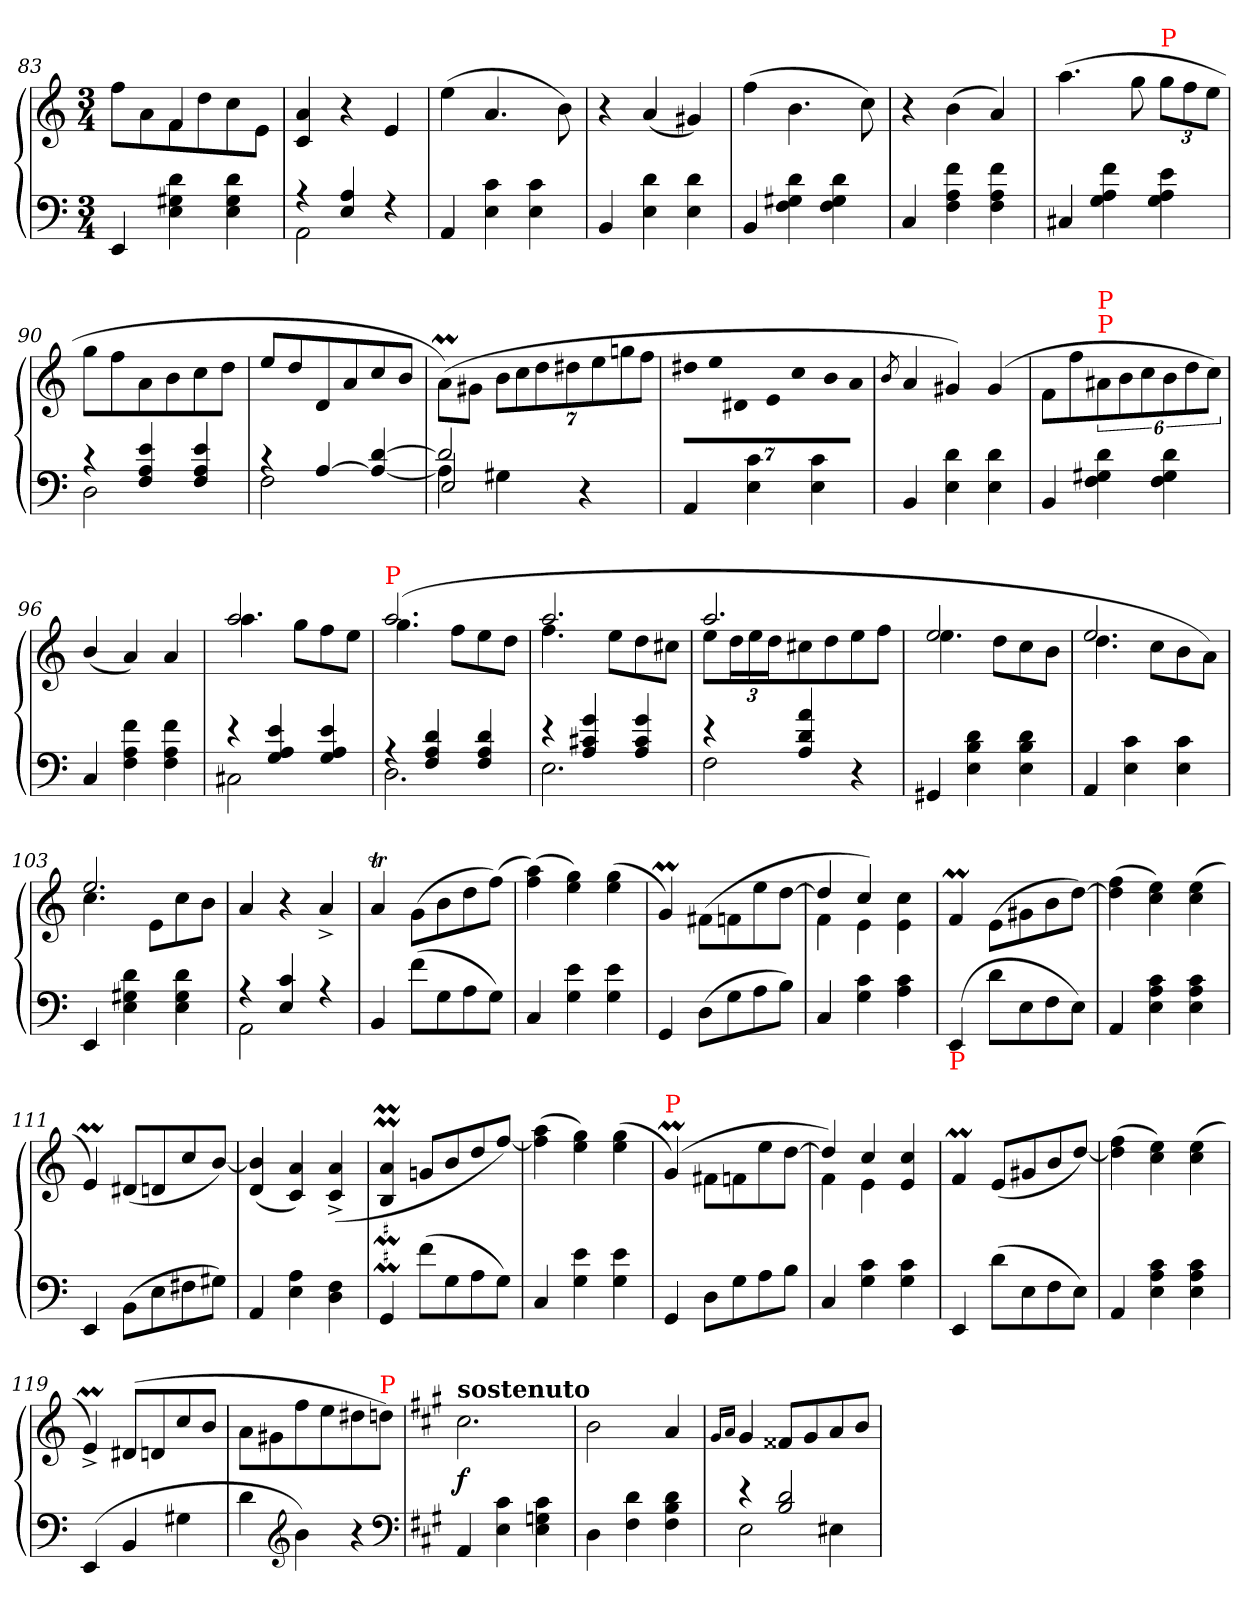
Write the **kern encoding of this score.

**kern	**kern	**dynam
*part1	*part1	*part1
*staff2	*staff1	*staff1/2
*clefF4	*clefG2	*
*k[]	*k[]	*
*M3/4	*M3/4	*
=83	=83	=83
*	*^	*
4EE	4ryy	8ffL	.
.	.	8a	.
4d 4G#X 4E	4f	8f	.
.	.	8dd	.
4d 4G# 4E	4ryy	8cc	.
.	.	8eJ	.
*	*v	*v	*
=84	=84	=84
*^	*	*
4rA	2AA	4a 4c	.
4A 4E	.	4r	.
4rF	4ryy	4e	.
*v	*v	*	*
=85	=85	=85
4AA	(>4ee	.
4c 4E	4.a	.
4c 4E	.	.
.	8b)	.
=86	=86	=86
4BB/	4r	.
4d 4E	(<4a/	.
4d 4E	4g#X/)	.
=87	=87	=87
4BB/	(>4ff	.
4d 4G#X 4F	4.b	.
4d 4G# 4F	.	.
.	8cc)	.
=88	=88	=88
4C/	4r	.
4f 4A 4F	(>4b	.
4f 4A 4F	4a/)	.
=89	=89	=89
4C#X/	(>4.aa	.
4f 4A 4G	.	.
.	8gg	.
*	*Xbrackettup	*
!	!LO:TX:a:color=red:t=P	!
4e 4A 4G	12ggL	.
.	12ff	.
.	12eeJ	.
=90	=90	=90
*^	*	*
4rc	2D	8ggL	.
.	.	8ff	.
4e 4A 4F	.	8a	.
.	.	8b	.
4e/ 4A/ 4F/	4ryy	8cc	.
.	.	8ddJ	.
=91	=91	=91	=91
4rc	2F	8eeL	.
.	.	8dd	.
[4A	.	8d	.
.	.	8a	.
[4d/ 4A_/	4ryy	8cc	.
.	.	8bJ	.
=92	=92	=92	=92
*	*^	*	*
2d]	4A]	2E	(>8aM\L)	.
.	.	.	8g#XJ	.
.	4G#X	.	14bL	.
.	.	.	14cc	.
.	.	.	14dd	.
.	.	.	14dd#X	.
4r	4ryy	4ryy	.	.
.	.	.	14ee	.
.	.	.	14ggn	.
.	.	.	14ffJ	.
*v	*v	*v	*	*
=93	=93	=93
!	!LO:N:vis=8	!
4AA	28%3dd#X\L	.
!	!LO:N:vis=8	!
.	28%3ee	.
!	!LO:N:vis=8	!
.	28%3d#X	.
4c 4E	.	.
!	!LO:N:vis=8	!
.	28%3e	.
!	!LO:N:vis=8	!
.	28%3cc	.
4c 4E	.	.
!	!LO:N:vis=8	!
.	28%3b	.
!	!LO:N:vis=8	!
.	28%3aJ	.
=94	=94	=94
.	8qb/	.
4BB	4a/	.
4d 4E	4g#X/)	.
4d 4E	(>4g#/	.
=95	=95	=95
4BB	8fL	.
.	8ff	.
*	*brackettup	*
!	!LO:TX:a:color=red:t=P	!
!	!LO:TX:a:color=red:t=P	!
4d 4G#X 4F	12a#X	.
.	12b	.
.	12cc	.
4d 4G# 4F	12b	.
.	12dd	.
.	12ccJ)	.
=96	=96	=96
4C/	(<4b/	.
4f 4A 4F	4a/)	.
4f 4A 4F	4a/	.
=97	=97	=97
*^	*^	*
4re	2C#X	2.aa	4.aa	.
4e 4A 4G	.	.	.	.
.	.	.	8ggL	.
4e/ 4A/ 4G/	4ryy	.	8ff	.
.	.	.	8eeJ	.
=98	=98	=98	=98	=98
!	!	!LO:TX:a:color=red:t=P	!	!
4rA	2.D	(>2.aa	4.gg	.
4d 4A 4F	.	.	.	.
.	.	.	8ffL	.
4d 4A 4F	.	.	8ee	.
.	.	.	8ddJ	.
=99	=99	=99	=99	=99
4re	2.E	2.aa	4.ff	.
4g 4c#X 4A	.	.	.	.
.	.	.	8eeL	.
4g 4c# 4A	.	.	8dd	.
.	.	.	8cc#XJ	.
=100	=100	=100	=100	=100
4re	2F	2.aa	8eeL	.
*	*	*	*Xbrackettup	*
.	.	.	24ddL	.
.	.	.	24ee	.
.	.	.	24ddJ	.
4a 4d 4A	.	.	8cc#X	.
.	.	.	8dd	.
4r	4ryy	.	8ee	.
.	.	.	8ffJ	.
*v	*v	*	*	*
=101	=101	=101	=101
4GG#X	2ee	4.ee	.
4d 4B 4E	.	.	.
.	.	8ddL	.
4d 4B 4E	4ryy	8cc	.
.	.	8bJ	.
=102	=102	=102	=102
4AA	2.ee	4.dd	.
4c 4E	.	.	.
.	.	8ccL	.
4c 4E	.	8b	.
.	.	8aJ)	.
=103	=103	=103	=103
4EE	2.ee	4.cc	.
4d 4G#X 4E	.	.	.
.	.	8eL	.
4d 4G# 4E	.	8cc	.
.	.	8bJ	.
*	*v	*v	*
=104	=104	=104
*^	*	*
4rA	2AA	4a/	.
4c 4E	.	4r	.
4rA	4ryy	4a^>/	.
*v	*v	*	*
=105	=105	=105
4BB/	4aT/	.
(>8fL	(>8gL	.
8G	8b	.
8A	8dd	.
8GJ)	(>8ffJ)	.
=106	=106	=106
4C/	(>4aa 4ff)	.
4e 4G	4gg 4ee)	.
4e 4G	(>4gg 4ee	.
=107	=107	=107
4GG	4gM/)	.
(>8DL	(>8f#X\L	.
8G	8fn	.
8A	8ee	.
8BJ)	[8ddJ	.
=108	=108	=108
*	*^	*
4C/	4dd]	4f	.
4c 4G	4cc)	4e	.
4c 4A	4cc\ 4e\	4ryy	.
=109	=109	=109	=109
!LO:TX:b:color=red:t=P	!	!	!
*	*v	*v	*
(>4EE	4fM/	.
8dL	(>8e\L	.
8E	8g#X	.
8F	8b	.
8EJ)	[8ddJ)	.
=110	=110	=110
4AA	(>4ff 4dd]	.
4c 4A 4E	4ee 4cc)	.
4c 4A 4E	(>4ee 4cc	.
=111	=111	=111
4EE	4em)	.
(>8BBL	(<8d#XL	.
8E	8dn	.
8F#X	8cc	.
8G#XJ)	[8bJ)	.
=112	=112	=112
4AA	(<4b] 4d	.
4A 4E	4a 4c)	.
4F 4D	(<4a^ 4c^	.
=113	=113	=113
4GG	4aM 4BM	.
(>8fL	8gn/L	.
8G	8b	.
8A	8dd	.
8GJ)	[8ffJ)	.
=114	=114	=114
4C/	(>4aa 4ff]	.
4e 4G	4gg 4ee)	.
4e 4G	(>4gg 4ee	.
=115	=115	=115
!	!LO:TX:a:color=red:t=P	!
4GG	(>4gM/)	.
8DL	8f#X\L	.
8G	8fn	.
8A	8ee	.
8BJ	[8ddJ	.
=116	=116	=116
*	*^	*
4C/	4dd])	4f	.
4c 4G	4cc	4e	.
4c 4G	4cc 4e	4ryy	.
*	*v	*v	*
=117	=117	=117
4EE	4fM	.
(>8dL	(<8eL	.
8E	8g#X	.
8F	8b	.
8EJ)	[8ddJ)	.
=118	=118	=118
4AA	(>4ff 4dd]	.
4c 4A 4E	4ee 4cc)	.
4c 4A 4E	(>4ee 4cc	.
=119	=119	=119
(>4EE	4em^>)	.
4BB	(>8d#X/L	.
.	8dn	.
4G#X	8cc	.
.	8bJ	.
=120	=120	=120
4d	8aL	.
.	8g#X	.
*clefG2	*	*
4b)	8ff	.
.	8ee	.
4r	8dd#X	.
!	!LO:TX:a:color=red:t=P	!
.	8ddnJ)	.
*clefF4	*	*
=121	=121	=121
*k[f#c#g#]	*k[f#c#g#]	*
!	!LO:TX:a:B:t=sostenuto	!
4AA	2.cc#	f
4c# 4E	.	.
4c# 4Gn 4E	.	.
=122	=122	=122
4D	2b	.
4d 4F#	.	.
4d 4B 4F#	4a	.
=123	=123	=123
.	16qqg#/LL	.
.	16qqa/JJ	.
*^	*	*
4re	2E	4g#/	.
2d 2B	.	8f##X/L	.
.	.	8g#	.
.	4E#X	8a	.
.	.	8bJ	.
*v	*v	*	*
=	=	=
*-	*-	*-
